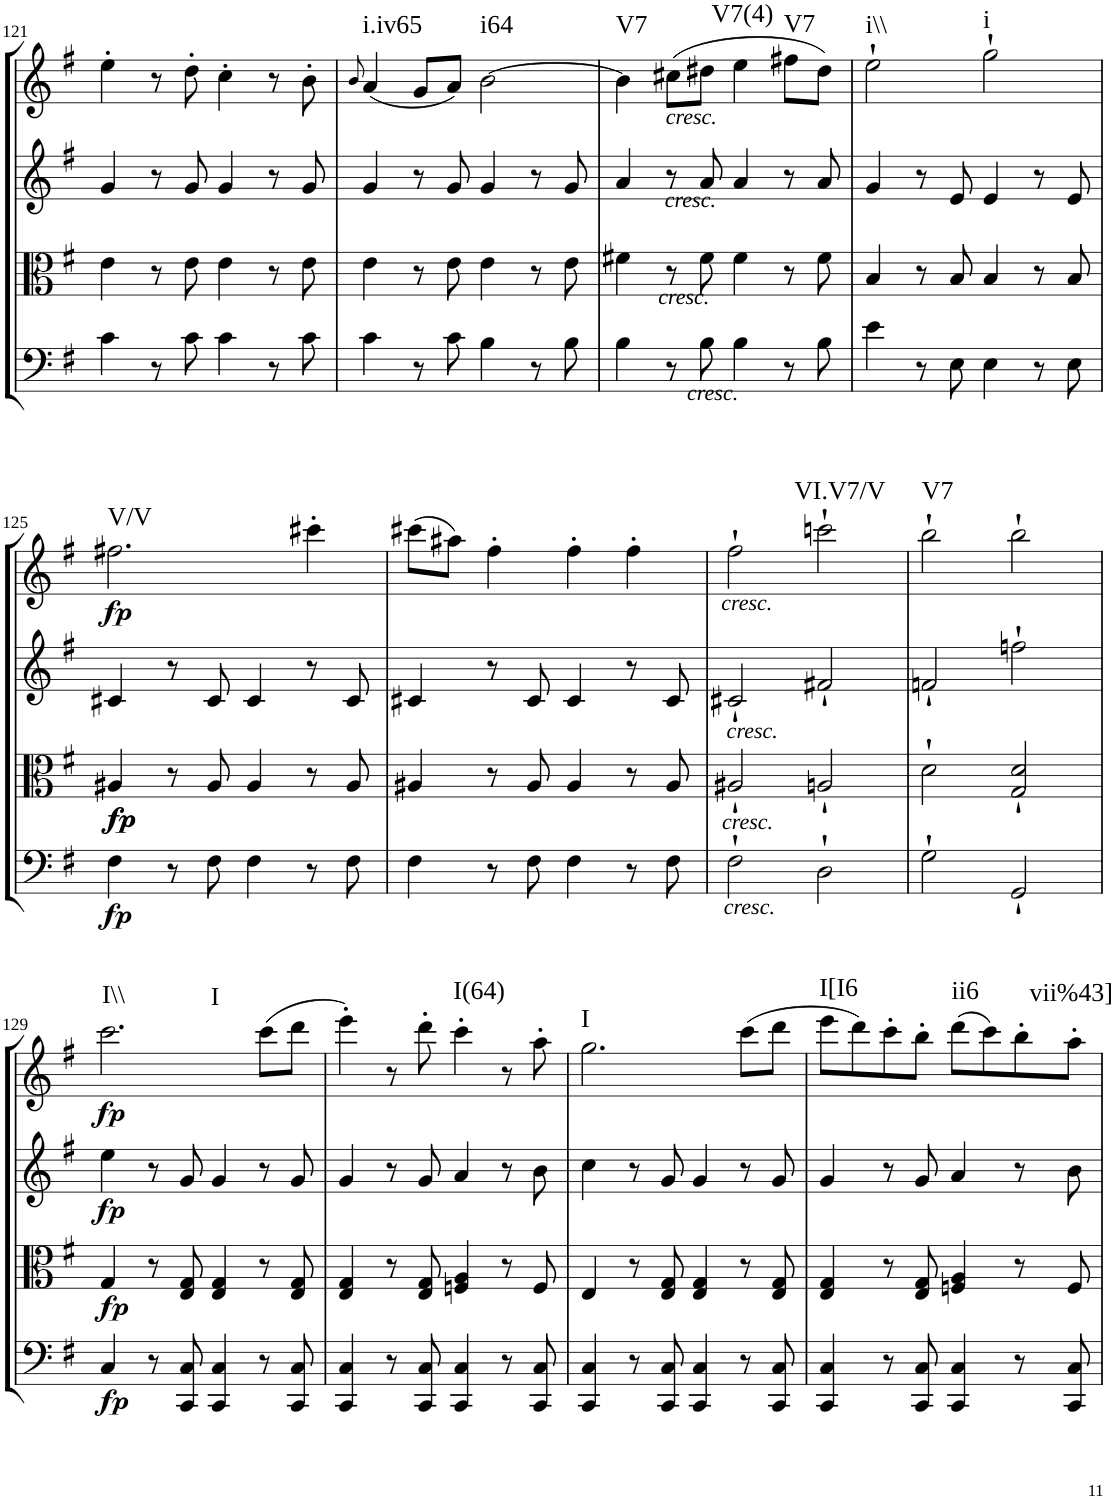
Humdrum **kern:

**kern	**dynam	**kern	**dynam	**kern	**dynam	**kern	**dynam	**harte
*part4	*part4	*part3	*part3	*part2	*part2	*part1	*part1	*part1
*staff4	*staff4	*staff3	*staff3	*staff2	*staff2	*staff1	*staff1	*
*I"Violoncello.	*	*I"Viola	*	*I"Violin II.	*	*I"Violin I.	*	*
*I'Vc	*	*I'Vla	*	*I'Vln	*	*I'Vln	*	*
!!LO:PB:g=z
*clefF4	*	*clefC3	*	*clefG2	*	*clefG2	*	*
*k[f#]	*	*k[f#]	*	*k[f#]	*	*k[f#]	*	*
*M2/2	*	*M2/2	*	*M2/2	*	*M2/2	*	*
*met(c|)	*	*met(c|)	*	*met(c|)	*	*met(c|)	*	*
=121	=121	=121	=121	=121	=121	=121	=121	=121
4c\	.	4e\	.	4g/	.	4ee'\	.	.
8r	.	8r	.	8r	.	8r	.	.
8c\	.	8e\	.	8g/	.	8dd'\	.	.
4c\	.	4e\	.	4g/	.	4cc'\	.	.
8r	.	8r	.	8r	.	8r	.	.
8c\	.	8e\	.	8g/	.	8b'\	.	.
=122	=122	=122	=122	=122	=122	=122	=122	=122
.	.	.	.	.	.	8qb/	.	.
!	!	!	!	!	!	!	!	!LO:H:kt=i.iv65
4c\	.	4e\	.	4g/	.	(4a/	.	N
8r	.	8r	.	8r	.	8g/L	.	.
8c\	.	8e\	.	8g/	.	8a/J)	.	.
!	!	!	!	!	!	!	!	!LO:H:kt=i64
4B\	.	4e\	.	4g/	.	[2b\	.	N
8r	.	8r	.	8r	.	.	.	.
8B\	.	8e\	.	8g/	.	.	.	.
=123	=123	=123	=123	=123	=123	=123	=123	=123
!	!	!	!	!	!	!	!	!LO:H:kt=V7
4B\	.	4f#X\	.	4a/	.	4b\]	.	N
!	!	!	!	!	!	!LO:TX:b:i:t=cresc.	!	!
!	!	!	!	!LO:TX:a:i:t=cresc.	!	!	!	!
!	!	!LO:TX:a:i:t=cresc.	!	!	!	!	!	!
!LO:TX:a:i:t=cresc.	!	!	!	!	!	!	!	!
8r	.	8r	.	8r	.	(8cc#X\L	.	.
8B\	.	8f#\	.	8a/	.	8dd#X\J	.	.
!	!	!	!	!	!	!	!	!LO:H:kt=V7(4)
4B\	.	4f#\	.	4a/	.	4ee\	.	N
!	!	!	!	!	!	!	!	!LO:H:kt=V7
8r	.	8r	.	8r	.	8ff#X\L	.	N
8B\	.	8f#\	.	8a/	.	8dd#\J)	.	.
=124	=124	=124	=124	=124	=124	=124	=124	=124
!	!	!	!	!	!	!	!	!LO:H:kt=i\\
4e\	.	4B/	.	4g/	.	2ee`\	.	N
8r	.	8r	.	8r	.	.	.	.
8E\	.	8B/	.	8e/	.	.	.	.
!	!	!	!	!	!	!	!	!LO:H:kt=i
4E\	.	4B/	.	4e/	.	2gg`\	.	N
8r	.	8r	.	8r	.	.	.	.
8E\	.	8B/	.	8e/	.	.	.	.
!!LO:LB:g=z
=125	=125	=125	=125	=125	=125	=125	=125	=125
!	!LO:DY:b	!	!LO:DY:b	!	!	!	!	!
!	!	!	!LO:DY:n=1:b	!	!	!	!LO:DY:b	!LO:H:kt=V/V
4F#\	fp	4A#X/	fp fp	4c#X/	.	2.ff#X\	fp	N
8r	.	8r	.	8r	.	.	.	.
8F#\	.	8A#/	.	8c#/	.	.	.	.
4F#\	.	4A#/	.	4c#/	.	.	.	.
8r	.	8r	.	8r	.	4ccc#X'\	.	.
8F#\	.	8A#/	.	8c#/	.	.	.	.
=126	=126	=126	=126	=126	=126	=126	=126	=126
4F#\	.	4A#X/	.	4c#X/	.	(8ccc#X\L	.	.
.	.	.	.	.	.	8aa#X\J)	.	.
8r	.	8r	.	8r	.	4ff#'\	.	.
8F#\	.	8A#/	.	8c#/	.	.	.	.
4F#\	.	4A#/	.	4c#/	.	4ff#'\	.	.
8r	.	8r	.	8r	.	4ff#'\	.	.
8F#\	.	8A#/	.	8c#/	.	.	.	.
=127	=127	=127	=127	=127	=127	=127	=127	=127
!	!	!	!	!	!	!LO:TX:b:i:t=cresc.	!	!
!	!	!	!	!LO:TX:b:i:t=cresc.	!	!	!	!
!	!	!LO:TX:b:i:t=cresc.	!	!	!	!	!	!
!LO:TX:b:i:t=cresc.	!	!	!	!	!	!	!	!
2F#`\	.	2A#X`/	.	2c#X`/	.	2ff#`\	.	.
!	!	!	!	!	!	!	!	!LO:H:kt=VI.V7/V
2D`\	.	2An`/	.	2f#X`/	.	2cccn`\	.	N
=128	=128	=128	=128	=128	=128	=128	=128	=128
!	!	!	!	!	!	!	!	!LO:H:kt=V7
2G`\	.	2d`\	.	2fn`/	.	2bb`\	.	N
2GG`/	.	2G/` 2d/`	.	2ffn`\	.	2bb`\	.	.
!!LO:LB:g=z
=129	=129	=129	=129	=129	=129	=129	=129	=129
!	!LO:DY:b	!	!LO:DY:b	!	!LO:DY:b	!	!LO:DY:b	!LO:H:n=1:kt=I\\
!	!	!	!	!	!	!	!	!LO:H:n=2:kt=I
4C/	fp	4G/	fp	4ee\	fp	2.ccc\	fp	N N
8r	.	8r	.	8r	.	.	.	.
8CC/ 8C/	.	8E/ 8G/	.	8g/	.	.	.	.
4CC/ 4C/	.	4E/ 4G/	.	4g/	.	.	.	.
8r	.	8r	.	8r	.	(8ccc\L	.	.
8CC/ 8C/	.	8E/ 8G/	.	8g/	.	8ddd\J	.	.
=130	=130	=130	=130	=130	=130	=130	=130	=130
4CC/ 4C/	.	4E/ 4G/	.	4g/	.	4eee'\)	.	.
8r	.	8r	.	8r	.	8r	.	.
8CC/ 8C/	.	8E/ 8G/	.	8g/	.	8ddd'\	.	.
!	!	!	!	!	!	!	!	!LO:H:kt=I(64)
4CC/ 4C/	.	4Fn/ 4A/	.	4a/	.	4ccc'\	.	N
8r	.	8r	.	8r	.	8r	.	.
8CC/ 8C/	.	8F/	.	8b\	.	8aa'\	.	.
=131	=131	=131	=131	=131	=131	=131	=131	=131
!	!	!	!	!	!	!	!	!LO:H:kt=I
4CC/ 4C/	.	4E/	.	4cc\	.	2.gg\	.	N
8r	.	8r	.	8r	.	.	.	.
8CC/ 8C/	.	8E/ 8G/	.	8g/	.	.	.	.
4CC/ 4C/	.	4E/ 4G/	.	4g/	.	.	.	.
8r	.	8r	.	8r	.	(8ccc\L	.	.
8CC/ 8C/	.	8E/ 8G/	.	8g/	.	8ddd\J	.	.
=132	=132	=132	=132	=132	=132	=132	=132	=132
!	!	!	!	!	!	!	!	!LO:H:kt=I[I6
4CC/ 4C/	.	4E/ 4G/	.	4g/	.	8eee\L	.	N
.	.	.	.	.	.	8ddd\)	.	.
8r	.	8r	.	8r	.	8ccc'\	.	.
8CC/ 8C/	.	8E/ 8G/	.	8g/	.	8bb'\J	.	.
!	!	!	!	!	!	!	!	!LO:H:kt=ii6
4CC/ 4C/	.	4Fn/ 4A/	.	4a/	.	(8ddd\L	.	N
.	.	.	.	.	.	8ccc\)	.	.
8r	.	8r	.	8r	.	8bb'\	.	.
!	!	!	!	!	!	!	!	!LO:H:kt=vii%43]
8CC/ 8C/	.	8F/	.	8b\	.	8aa'\J	.	N
=	=	=	=	=	=	=	=	=
*-	*-	*-	*-	*-	*-	*-	*-	*-
